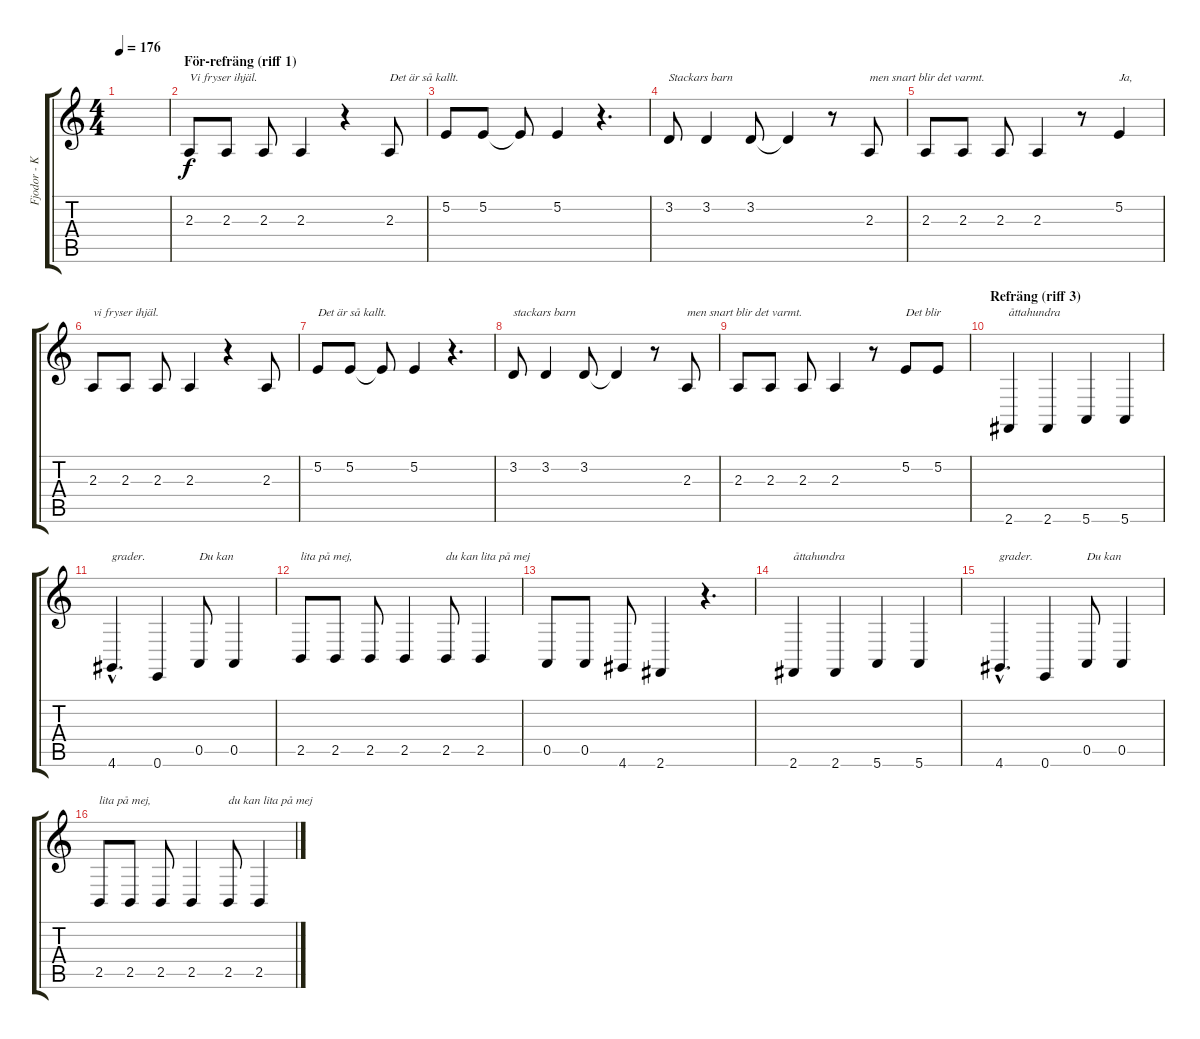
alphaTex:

\track ("Fjodor - Kör" "Fjodor - K") {instrument lead3calliope}
\staff {score tabs}
\tuning (E4 B3 G3 D3 A2 E2) {hide}
\ts (4 4)
\tempo 176
\clef g2
\ks c
|
\section ("" "För-refräng (riff 1)")
2.3.8{txt "Vi fryser ihjäl."} 2.3.8 2.3.8 2.3.4 r.4 2.3.8{txt "Det är så kallt."} |
5.2.8 5.2.8 5.2{t}.8 5.2.4 r.4{d} |
3.2.8{txt "Stackars barn"} 3.2.4 3.2.8 3.2{t}.4 r.8 2.3.8{txt "men snart blir det varmt."} |
2.3.8 2.3.8 2.3.8 2.3.4 r.8 5.2.4{txt "Ja,"} |
2.3.8{txt "vi fryser ihjäl."} 2.3.8 2.3.8 2.3.4 r.4 2.3.8 |
5.2.8{txt "Det är så kallt."} 5.2.8 5.2{t}.8 5.2.4 r.4{d} |
3.2.8{txt "stackars barn"} 3.2.4 3.2.8 3.2{t}.4 r.8 2.3.8{txt "men snart blir det varmt."} |
2.3.8 2.3.8 2.3.8 2.3.4 r.8 5.2.8{txt "Det blir"} 5.2.8 |
\section ("" "Refräng (riff 3)")
2.6.4{txt "åttahundra "} 2.6.4 5.6.4 5.6.4 |
4.6{hac}.4{d txt "grader."} 0.6.4 0.5.8{txt "Du kan"} 0.5.4 |
2.5.8{txt "lita på mej, "} 2.5.8 2.5.8 2.5.4 2.5.8{txt "du kan lita på mej"} 2.5.4 |
0.5.8 0.5.8 4.6.8 2.6.4 r.4{d} |
2.6.4{txt "åttahundra "} 2.6.4 5.6.4 5.6.4 |
4.6{hac}.4{d txt "grader."} 0.6.4 0.5.8{txt "Du kan"} 0.5.4 |
2.5.8{txt "lita på mej, "} 2.5.8 2.5.8 2.5.4 2.5.8{txt "du kan lita på mej"} 2.5.4
